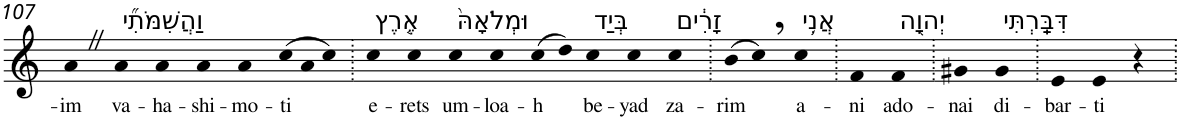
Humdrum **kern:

**kern	**text
*part1	*part1
*staff1	*staff1
*I"Piano	*
*I'Pno	*
!!LO:PB:g=z
*clefG2	*
*k[]	*
=107	=107
!	!LO:LY:b
4aZ	-im
!LO:TX:a:t=וַהֲשִׁמֹּתִ֞י	!
!	!LO:LY:b
4a	va-
!	!LO:LY:b
4a	-ha-
!	!LO:LY:b
4a	-shi-
!	!LO:LY:b
4a	-mo-
*Xtuplet	*
!	!LO:LY:b
(>12cc	-ti
12a	.
12cc)	.
=108.	=108.
!LO:TX:a:t=אֶ֤רֶץ	!
!	!LO:LY:b
4cc	e-
!	!LO:LY:b
4cc	-rets
!LO:TX:a:t=וּמְלֹאָהּ֙	!
!	!LO:LY:b
4cc	um-
!	!LO:LY:b
4cc	-loa-
!	!LO:LY:b
(>8cc	-h
8dd)	.
!LO:TX:a:t=בְּיַד	!
!	!LO:LY:b
4cc	be-
!	!LO:LY:b
4cc	-yad
!LO:TX:a:t=זָרִ֔ים	!
!	!LO:LY:b
4cc	za-
=109.	=109.
!	!LO:LY:b
(>8b	-rim
8cc,)	.
!LO:TX:a:t=אֲנִ֥י	!
!	!LO:LY:b
4cc	a-
=110.	=110.
!	!LO:LY:b
4f	-ni
!LO:TX:a:t=יְהוָ֖ה	!
!	!LO:LY:b
4f	ado-
=111.	=111.
!	!LO:LY:b
4g#X	-nai
!LO:TX:a:t=דִּבַּֽרְתִּי	!
!	!LO:LY:b
4g#	di-
=112.	=112.
!	!LO:LY:b
4e	-bar-
!	!LO:LY:b
4e	-ti
4r	.
=.	=.
*-	*-
